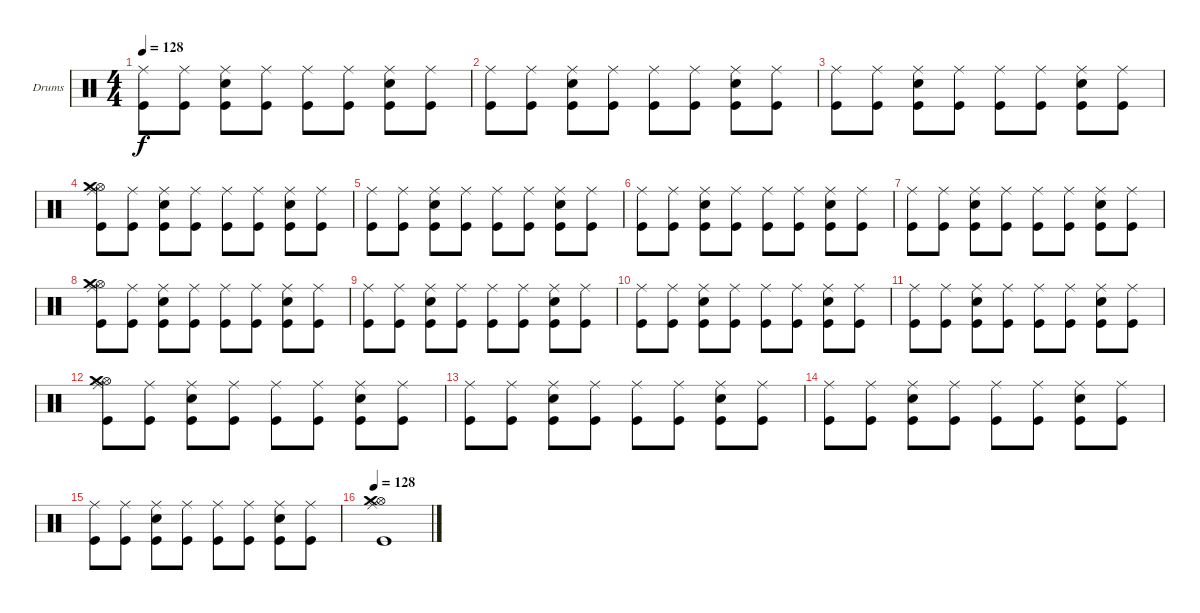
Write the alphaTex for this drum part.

\bracketExtendMode groupsimilarinstruments
\firstSystemTrackNameOrientation horizontal
\otherSystemsTrackNameOrientation horizontal
\track ("Drumkit" "Drums") {instrument percussion}
\staff {score}
\articulation defaults
\ts (4 4)
\tempo 128
\clef neutral
\scale
0.333333
\ks c
("Kick (hit)" "Ride (middle)").8{dy f} ("Kick (hit)" "Ride (middle)").8 ("Snare (hit) 2" "Kick (hit)" "Ride (middle)").8 ("Kick (hit)" "Ride (middle)").8 ("Kick (hit)" "Ride (middle)").8 ("Kick (hit)" "Ride (middle)").8 ("Snare (hit) 2" "Kick (hit)" "Ride (middle)").8 ("Kick (hit)" "Ride (middle)").8 |
\scale
0.333333 ("Kick (hit)" "Ride (middle)").8 ("Kick (hit)" "Ride (middle)").8 ("Snare (hit) 2" "Kick (hit)" "Ride (middle)").8 ("Kick (hit)" "Ride (middle)").8 ("Kick (hit)" "Ride (middle)").8 ("Kick (hit)" "Ride (middle)").8 ("Snare (hit) 2" "Kick (hit)" "Ride (middle)").8 ("Kick (hit)" "Ride (middle)").8 |
\scale
0.333333 ("Kick (hit)" "Ride (middle)").8 ("Kick (hit)" "Ride (middle)").8 ("Snare (hit) 2" "Kick (hit)" "Ride (middle)").8 ("Kick (hit)" "Ride (middle)").8 ("Kick (hit)" "Ride (middle)").8 ("Kick (hit)" "Ride (middle)").8 ("Snare (hit) 2" "Kick (hit)" "Ride (middle)").8 ("Kick (hit)" "Ride (middle)").8 |
\scale
0.333333 ("Hi-Hat (open)" "Kick (hit)" "Crash medium (hit)" "Ride (middle)").8 ("Kick (hit)" "Ride (middle)").8 ("Snare (hit) 2" "Kick (hit)" "Ride (middle)").8 ("Kick (hit)" "Ride (middle)").8 ("Kick (hit)" "Ride (middle)").8 ("Kick (hit)" "Ride (middle)").8 ("Snare (hit) 2" "Kick (hit)" "Ride (middle)").8 ("Kick (hit)" "Ride (middle)").8 |
\scale
0.333333 ("Kick (hit)" "Ride (middle)").8 ("Kick (hit)" "Ride (middle)").8 ("Snare (hit) 2" "Kick (hit)" "Ride (middle)").8 ("Kick (hit)" "Ride (middle)").8 ("Kick (hit)" "Ride (middle)").8 ("Kick (hit)" "Ride (middle)").8 ("Snare (hit) 2" "Kick (hit)" "Ride (middle)").8 ("Kick (hit)" "Ride (middle)").8 |
\scale
0.333333 ("Kick (hit)" "Ride (middle)").8 ("Kick (hit)" "Ride (middle)").8 ("Snare (hit) 2" "Kick (hit)" "Ride (middle)").8 ("Kick (hit)" "Ride (middle)").8 ("Kick (hit)" "Ride (middle)").8 ("Kick (hit)" "Ride (middle)").8 ("Snare (hit) 2" "Kick (hit)" "Ride (middle)").8 ("Kick (hit)" "Ride (middle)").8 |
\scale
0.333333 ("Kick (hit)" "Ride (middle)").8 ("Kick (hit)" "Ride (middle)").8 ("Snare (hit) 2" "Kick (hit)" "Ride (middle)").8 ("Kick (hit)" "Ride (middle)").8 ("Kick (hit)" "Ride (middle)").8 ("Kick (hit)" "Ride (middle)").8 ("Snare (hit) 2" "Kick (hit)" "Ride (middle)").8 ("Kick (hit)" "Ride (middle)").8 |
\scale
0.333333 ("Hi-Hat (open)" "Kick (hit)" "Crash medium (hit)" "Ride (middle)").8 ("Kick (hit)" "Ride (middle)").8 ("Snare (hit) 2" "Kick (hit)" "Ride (middle)").8 ("Kick (hit)" "Ride (middle)").8 ("Kick (hit)" "Ride (middle)").8 ("Kick (hit)" "Ride (middle)").8 ("Snare (hit) 2" "Kick (hit)" "Ride (middle)").8 ("Kick (hit)" "Ride (middle)").8 |
\scale
0.333333 ("Kick (hit)" "Ride (middle)").8 ("Kick (hit)" "Ride (middle)").8 ("Snare (hit) 2" "Kick (hit)" "Ride (middle)").8 ("Kick (hit)" "Ride (middle)").8 ("Kick (hit)" "Ride (middle)").8 ("Kick (hit)" "Ride (middle)").8 ("Snare (hit) 2" "Kick (hit)" "Ride (middle)").8 ("Kick (hit)" "Ride (middle)").8 |
\scale
0.333333 ("Kick (hit)" "Ride (middle)").8 ("Kick (hit)" "Ride (middle)").8 ("Snare (hit) 2" "Kick (hit)" "Ride (middle)").8 ("Kick (hit)" "Ride (middle)").8 ("Kick (hit)" "Ride (middle)").8 ("Kick (hit)" "Ride (middle)").8 ("Snare (hit) 2" "Kick (hit)" "Ride (middle)").8 ("Kick (hit)" "Ride (middle)").8 |
\scale
0.333333 ("Kick (hit)" "Ride (middle)").8 ("Kick (hit)" "Ride (middle)").8 ("Snare (hit) 2" "Kick (hit)" "Ride (middle)").8 ("Kick (hit)" "Ride (middle)").8 ("Kick (hit)" "Ride (middle)").8 ("Kick (hit)" "Ride (middle)").8 ("Snare (hit) 2" "Kick (hit)" "Ride (middle)").8 ("Kick (hit)" "Ride (middle)").8 |
\scale
0.333333 ("Hi-Hat (open)" "Kick (hit)" "Crash medium (hit)" "Ride (middle)").8 ("Kick (hit)" "Ride (middle)").8 ("Snare (hit) 2" "Kick (hit)" "Ride (middle)").8 ("Kick (hit)" "Ride (middle)").8 ("Kick (hit)" "Ride (middle)").8 ("Kick (hit)" "Ride (middle)").8 ("Snare (hit) 2" "Kick (hit)" "Ride (middle)").8 ("Kick (hit)" "Ride (middle)").8 |
\scale
0.333333 ("Kick (hit)" "Ride (middle)").8 ("Kick (hit)" "Ride (middle)").8 ("Snare (hit) 2" "Kick (hit)" "Ride (middle)").8 ("Kick (hit)" "Ride (middle)").8 ("Kick (hit)" "Ride (middle)").8 ("Kick (hit)" "Ride (middle)").8 ("Snare (hit) 2" "Kick (hit)" "Ride (middle)").8 ("Kick (hit)" "Ride (middle)").8 |
\scale
0.333333 ("Kick (hit)" "Ride (middle)").8 ("Kick (hit)" "Ride (middle)").8 ("Snare (hit) 2" "Kick (hit)" "Ride (middle)").8 ("Kick (hit)" "Ride (middle)").8 ("Kick (hit)" "Ride (middle)").8 ("Kick (hit)" "Ride (middle)").8 ("Snare (hit) 2" "Kick (hit)" "Ride (middle)").8 ("Kick (hit)" "Ride (middle)").8 |
\scale
0.333333 ("Kick (hit)" "Ride (middle)").8 ("Kick (hit)" "Ride (middle)").8 ("Snare (hit) 2" "Kick (hit)" "Ride (middle)").8 ("Kick (hit)" "Ride (middle)").8 ("Kick (hit)" "Ride (middle)").8 ("Kick (hit)" "Ride (middle)").8 ("Snare (hit) 2" "Kick (hit)" "Ride (middle)").8 ("Kick (hit)" "Ride (middle)").8 |
\tempo 128
\scale
0.333333 ("Hi-Hat (open)" "Kick (hit)" "Crash medium (hit)" "Ride (middle)").1
